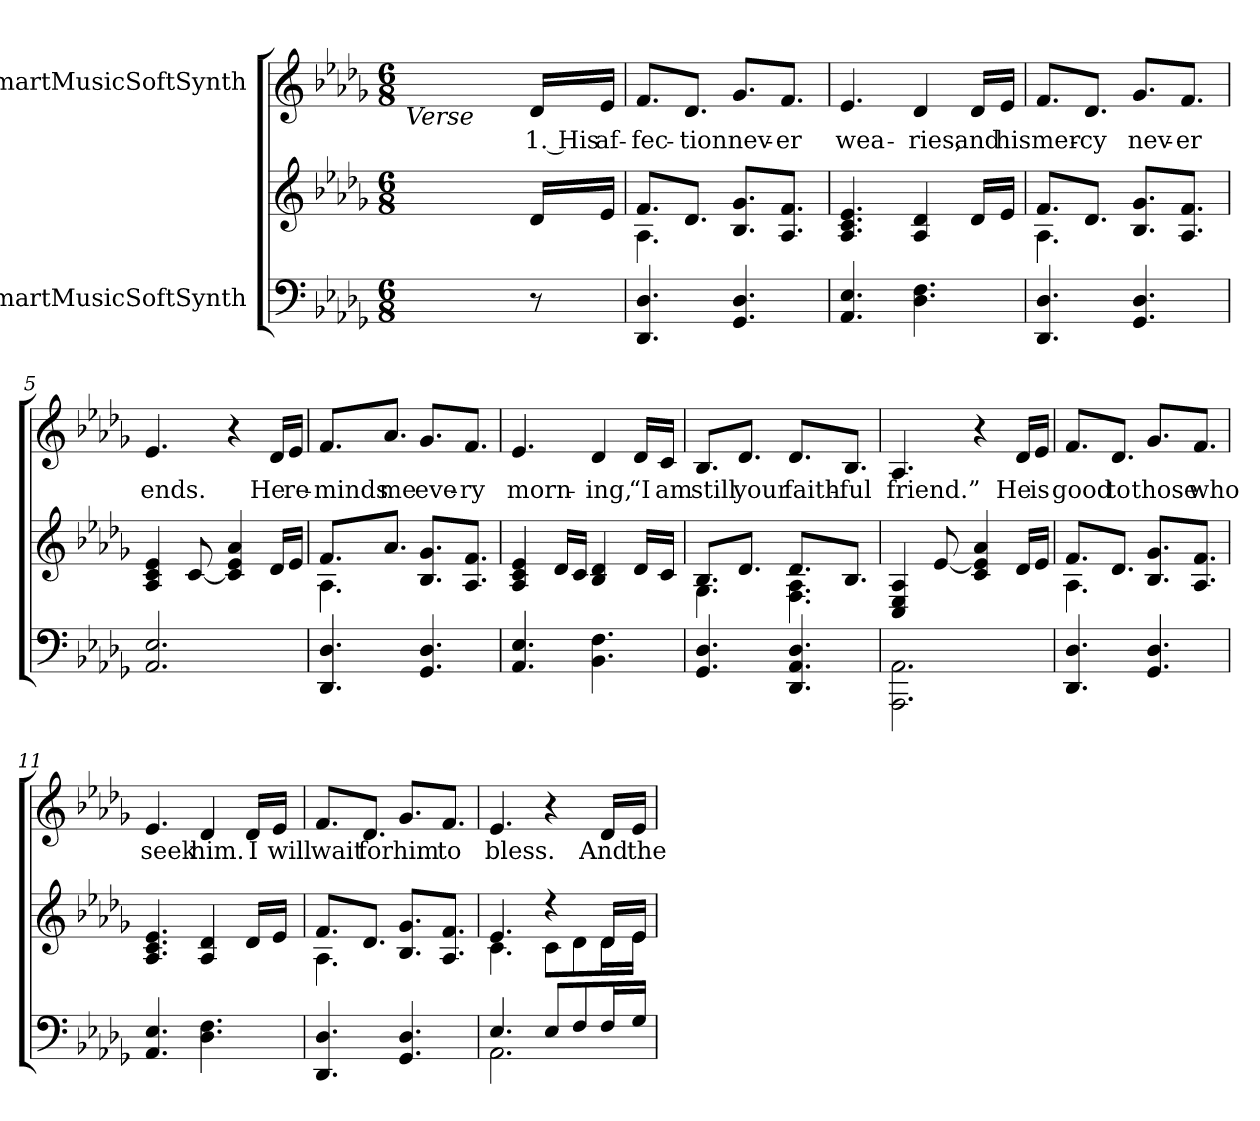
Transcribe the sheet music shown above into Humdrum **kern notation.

**kern	**kern	**kern	**text
*part2	*part2	*part1	*part1
*staff3	*staff2	*staff1	*staff1
*I"SmartMusicSoftSynth	*	*I"SmartMusicSoftSynth	*
*clefF4	*clefG2	*clefG2	*
*k[b-e-a-d-g-]	*k[b-e-a-d-g-]	*k[b-e-a-d-g-]	*
*M6/8	*M6/8	*M6/8	*
=1	=1	=1	=1
!	!	!LO:TX:b:i:t=Verse	!
2ryy	2ryy	2ryy	.
8ryy	8ryy	8ryy	.
!	!	!	!LO:LY:b
8r	16d-/LL	16d-/LL	1. His
!	!	!	!LO:LY:b
.	16e-/JJ	16e-/JJ	af-
=2	=2	=2	=2
*	*^	*	*
!	!	!	!	!LO:LY:b
4.DD-/ 4.D-/	8.f/L	4.A-\	8.f/L	-fec-
!	!	!	!	!LO:LY:b
.	8.d-/J	.	8.d-/J	-tion
!	!	!	!	!LO:LY:b
4.GG-/ 4.D-/	8.B-/ 8.g-/L	4.ryy	8.g-/L	nev-
!	!	!	!	!LO:LY:b
.	8.A-/ 8.f/J	.	8.f/J	-er
*	*v	*v	*	*
=3	=3	=3	=3
!	!	!	!LO:LY:b
4.AA-/ 4.E-/	4.A-/ 4.c/ 4.e-/	4.e-/	wea-
!	!	!	!LO:LY:b
4.D-\ 4.F\	4A-/ 4d-/	4d-/	-ries,
!	!	!	!LO:LY:b
.	16d-/LL	16d-/LL	and
!	!	!	!LO:LY:b
.	16e-/JJ	16e-/JJ	his
=4	=4	=4	=4
*	*^	*	*
!	!	!	!	!LO:LY:b
4.DD-/ 4.D-/	8.f/L	4.A-\	8.f/L	mer-
!	!	!	!	!LO:LY:b
.	8.d-/J	.	8.d-/J	-cy
!	!	!	!	!LO:LY:b
4.GG-/ 4.D-/	8.B-/ 8.g-/L	4.ryy	8.g-/L	nev-
!	!	!	!	!LO:LY:b
.	8.A-/ 8.f/J	.	8.f/J	-er
*	*v	*v	*	*
=5	=5	=5	=5
!	!	!	!LO:LY:b
2.AA-/ 2.E-/	4A-/ 4c/ 4e-/	4.e-/	ends.
.	[8c/	.	.
.	4c/] 4e-/ 4a-/	4r	.
!	!	!	!LO:LY:b
.	16d-/LL	16d-/LL	He
!	!	!	!LO:LY:b
.	16e-/JJ	16e-/JJ	re-
!!LO:LB:g=z
=6	=6	=6	=6
*	*^	*	*
!	!	!	!	!LO:LY:b
4.DD-/ 4.D-/	8.f/L	4.A-\	8.f/L	-minds
!	!	!	!	!LO:LY:b
.	8.a-/J	.	8.a-/J	me
!	!	!	!	!LO:LY:b
4.GG-/ 4.D-/	8.B-/ 8.g-/L	4.ryy	8.g-/L	eve-
!	!	!	!	!LO:LY:b
.	8.A-/ 8.f/J	.	8.f/J	-ry
*	*v	*v	*	*
=7	=7	=7	=7
!	!	!	!LO:LY:b
4.AA-/ 4.E-/	4A-/ 4c/ 4e-/	4.e-/	morn-
.	16d-/LL	.	.
.	16c/JJ	.	.
!	!	!	!LO:LY:b
4.BB-\ 4.F\	4B-/ 4d-/	4d-/	-ing,
!	!	!	!LO:LY:b
.	16d-/LL	16d-/LL	“I
!	!	!	!LO:LY:b
.	16c/JJ	16c/JJ	am
=8	=8	=8	=8
*	*^	*	*
!	!	!	!	!LO:LY:b
4.GG-/ 4.D-/	8.B-/L	4.G-\	8.B-/L	still
!	!	!	!	!LO:LY:b
.	8.d-/J	.	8.d-/J	your
!	!	!	!	!LO:LY:b
4.DD-/ 4.AA-/ 4.D-/	8.d-/L	4.F\ 4.A-\	8.d-/L	faith-
!	!	!	!	!LO:LY:b
.	8.B-/J	.	8.B-/J	-ful
*	*v	*v	*	*
=9	=9	=9	=9
!	!	!	!LO:LY:b
2.AAA-\ 2.AA-\	4C/ 4E-/ 4A-/	4.A-/	friend.”
.	[8e-/	.	.
.	4c/ 4e-/] 4a-/	4r	.
!	!	!	!LO:LY:b
.	16d-/LL	16d-/LL	He
!	!	!	!LO:LY:b
.	16e-/JJ	16e-/JJ	is
!!LO:LB:g=z
=10	=10	=10	=10
*	*^	*	*
!	!	!	!	!LO:LY:b
4.DD-/ 4.D-/	8.f/L	4.A-\	8.f/L	good
!	!	!	!	!LO:LY:b
.	8.d-/J	.	8.d-/J	to
!	!	!	!	!LO:LY:b
4.GG-/ 4.D-/	8.B-/ 8.g-/L	4.ryy	8.g-/L	those
!	!	!	!	!LO:LY:b
.	8.A-/ 8.f/J	.	8.f/J	who
*	*v	*v	*	*
=11	=11	=11	=11
!	!	!	!LO:LY:b
4.AA-/ 4.E-/	4.A-/ 4.c/ 4.e-/	4.e-/	seek
!	!	!	!LO:LY:b
4.D-\ 4.F\	4A-/ 4d-/	4d-/	him.
!	!	!	!LO:LY:b
.	16d-/LL	16d-/LL	I
!	!	!	!LO:LY:b
.	16e-/JJ	16e-/JJ	will
=12	=12	=12	=12
*	*^	*	*
!	!	!	!	!LO:LY:b
4.DD-/ 4.D-/	8.f/L	4.A-\	8.f/L	wait
!	!	!	!	!LO:LY:b
.	8.d-/J	.	8.d-/J	for
!	!	!	!	!LO:LY:b
4.GG-/ 4.D-/	8.B-/ 8.g-/L	4.ryy	8.g-/L	him
!	!	!	!	!LO:LY:b
.	8.A-/ 8.f/J	.	8.f/J	to
=13	=13	=13	=13	=13
*^	*	*	*	*
!	!	!	!	!	!LO:LY:b
4.E-/	2.AA-\	4.e-/	4.c\	4.e-/	bless.
8E-/L	.	4r	8c\L	4r	.
8F/	.	.	8d-\	.	.
!	!	!	!	!	!LO:LY:b
16F/L	.	16d-/LL	16d-\L	16d-/LL	And
!	!	!	!	!	!LO:LY:b
16G-/JJ	.	16e-/JJ	16e-\JJ	16e-/JJ	the
*v	*v	*	*	*	*
*	*v	*v	*	*
=	=	=	=
*-	*-	*-	*-
